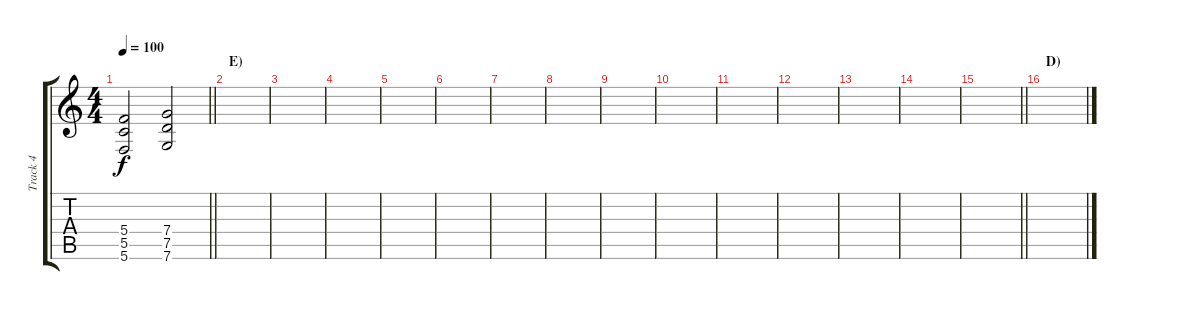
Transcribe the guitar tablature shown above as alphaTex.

\track ("Track 4" "Track 4") {instrument distortionguitar}
\staff {score tabs}
\tuning (D4 A3 F3 C3 G2 C2) {hide}
\ts (4 4)
\tempo 100
\clef g2
\barLineRight lightlight
\ks c
(5.4 5.5 5.6).2{dy f} (7.4 7.5 7.6).2 |
\section ("" "E)")
|
|
|
|
|
|
|
|
|
|
|
|
|
\barLineRight lightlight
|
\section ("" "D)")
